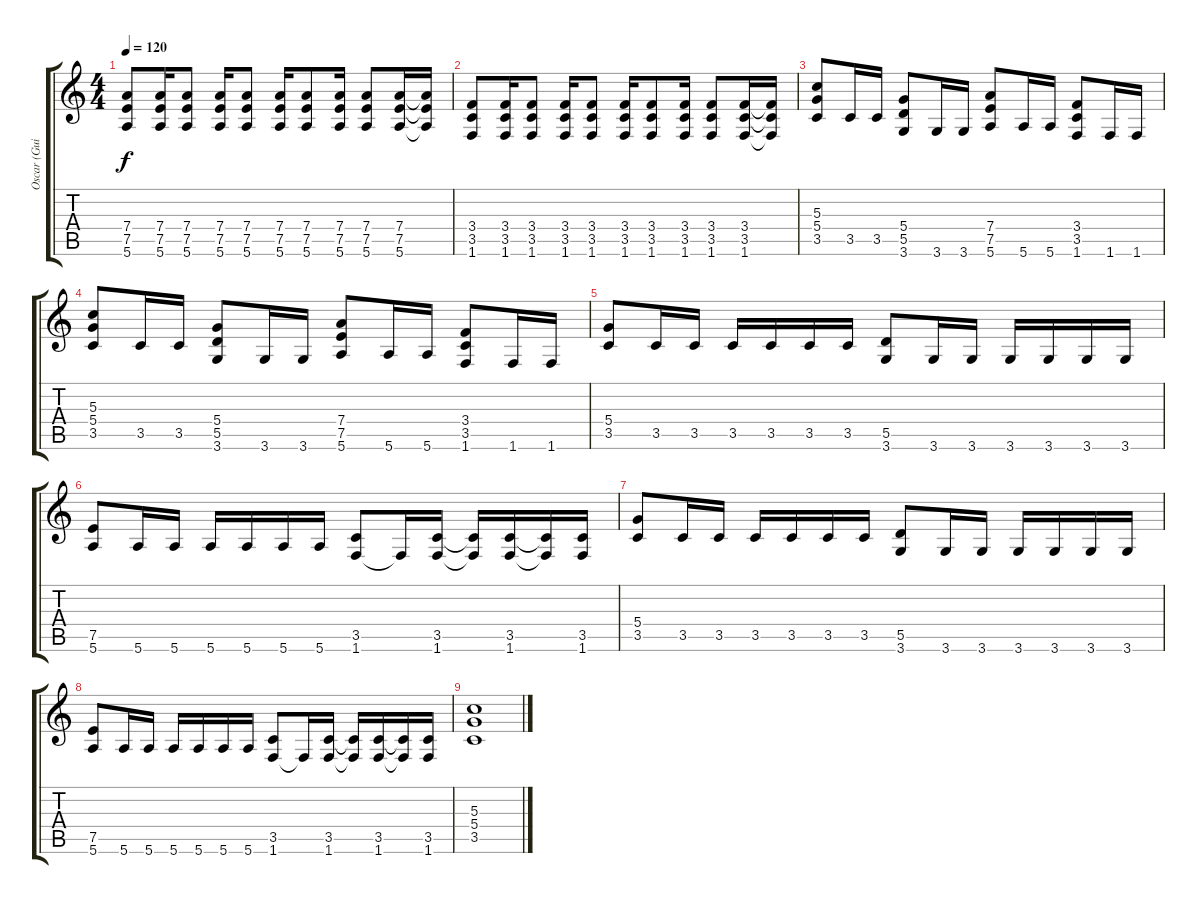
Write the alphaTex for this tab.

\track ("Oscar (Guitar II)" "Oscar (Gui") {instrument distortionguitar}
\staff {score tabs}
\tuning (E4 B3 G3 D3 A2 E2) {hide}
\ts (4 4)
\tempo 120
\clef g2
\ks c
(7.4 7.5 5.6).8{dy f} (7.4 7.5 5.6).16 (7.4 7.5 5.6).8 (7.4 7.5 5.6).16 (7.4 7.5 5.6).8 (7.4 7.5 5.6).16 (7.4 7.5 5.6).8 (7.4 7.5 5.6).16 (7.4 7.5 5.6).8 (7.4 7.5 5.6).16 (7.4{t} 7.5{t} 5.6{t}).16 |
(3.4 3.5 1.6).8 (3.4 3.5 1.6).16 (3.4 3.5 1.6).8 (3.4 3.5 1.6).16 (3.4 3.5 1.6).8 (3.4 3.5 1.6).16 (3.4 3.5 1.6).8 (3.4 3.5 1.6).16 (3.4 3.5 1.6).8 (3.4 3.5 1.6).16 (3.4{t} 3.5{t} 1.6{t}).16 |
(5.3 5.4 3.5).8 3.5.16 3.5.16 (5.4 5.5 3.6).8 3.6.16 3.6.16 (7.4 7.5 5.6).8 5.6.16 5.6.16 (3.4 3.5 1.6).8 1.6.16 1.6.16 |
(5.3 5.4 3.5).8 3.5.16 3.5.16 (5.4 5.5 3.6).8 3.6.16 3.6.16 (7.4 7.5 5.6).8 5.6.16 5.6.16 (3.4 3.5 1.6).8 1.6.16 1.6.16 |
(5.4 3.5).8 3.5.16 3.5.16 3.5.16 3.5.16 3.5.16 3.5.16 (5.5 3.6).8 3.6.16 3.6.16 3.6.16 3.6.16 3.6.16 3.6.16 |
(7.5 5.6).8 5.6.16 5.6.16 5.6.16 5.6.16 5.6.16 5.6.16 (3.5 1.6).8 1.6{t}.16 (3.5 1.6).16 (3.5{t} 1.6{t}).16 (3.5 1.6).16 (3.5{t} 1.6{t}).16 (3.5 1.6).16 |
(5.4 3.5).8 3.5.16 3.5.16 3.5.16 3.5.16 3.5.16 3.5.16 (5.5 3.6).8 3.6.16 3.6.16 3.6.16 3.6.16 3.6.16 3.6.16 |
(7.5 5.6).8 5.6.16 5.6.16 5.6.16 5.6.16 5.6.16 5.6.16 (3.5 1.6).8 1.6{t}.16 (3.5 1.6).16 (3.5{t} 1.6{t}).16 (3.5 1.6).16 (3.5{t} 1.6{t}).16 (3.5 1.6).16 |
(5.3 5.4 3.5).1
